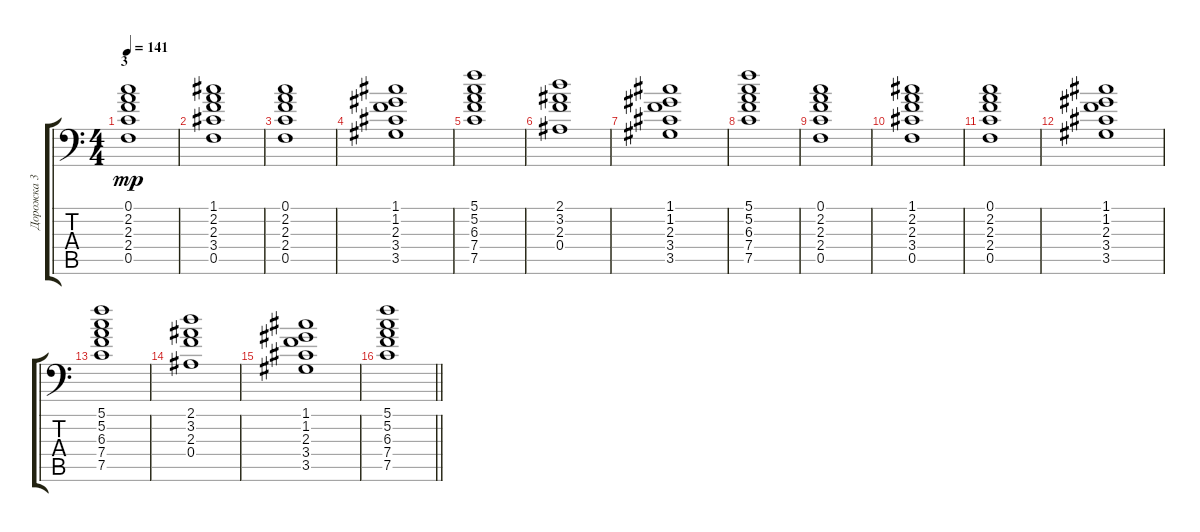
\track ("Дорожка 3" "Дорожка 3") {instrument distortionguitar}
\staff {score tabs}
\tuning (C4 G3 Eb3 Bb2 F2 Bb1) {hide}
\ts (4 4)
\section ("" "3")
\tempo 141
\clef f4
\ks c
(0.1 2.2 2.3 2.4 0.5).1{dy mp} |
(1.1 2.2 2.3 3.4 0.5).1 |
(0.1 2.2 2.3 2.4 0.5).1 |
(1.1 1.2 2.3 3.4 3.5).1 |
(5.1 5.2 6.3 7.4 7.5).1 |
(2.1 3.2 2.3 0.4).1 |
(1.1 1.2 2.3 3.4 3.5).1 |
(5.1 5.2 6.3 7.4 7.5).1 |
(0.1 2.2 2.3 2.4 0.5).1 |
(1.1 2.2 2.3 3.4 0.5).1 |
(0.1 2.2 2.3 2.4 0.5).1 |
(1.1 1.2 2.3 3.4 3.5).1 |
(5.1 5.2 6.3 7.4 7.5).1 |
(2.1 3.2 2.3 0.4).1 |
(1.1 1.2 2.3 3.4 3.5).1 |
\barLineRight lightlight
(5.1 5.2 6.3 7.4 7.5).1
